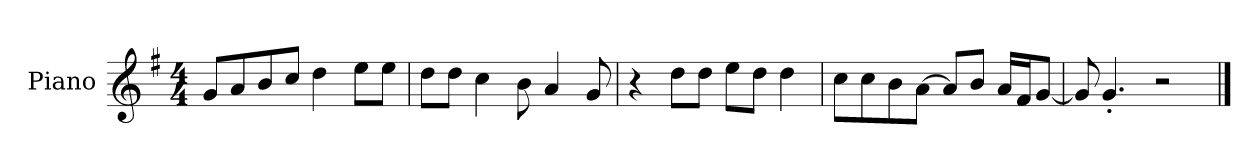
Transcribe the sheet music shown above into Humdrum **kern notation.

**kern
*part1
*staff1
*I"Piano
*I'P-no
*clefG2
*k[f#]
*M4/4
*MM90
=1
8g/L
8a/
8b/
8cc/J
4dd\
8ee\L
8ee\J
=2
8dd\L
8dd\J
4cc\
8b\
4a/
8g/
=3
4r
8dd\L
8dd\J
8ee\L
8dd\J
4dd\
=4
8cc\L
8cc\
8b\
[8a\J
8a/L]
8b/J
16a/LL
16f#/J
[8g/J
=5
8g/]
4.g'/
2r
==
*-
